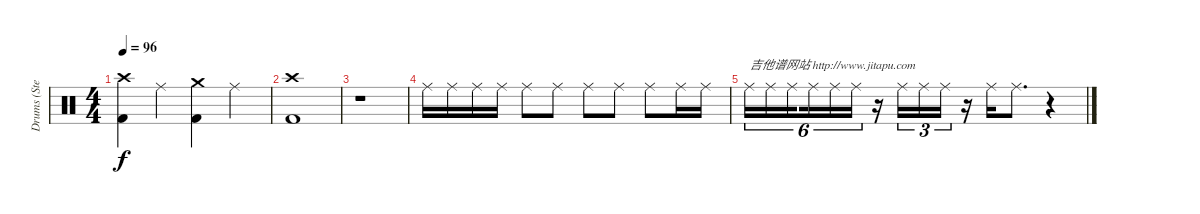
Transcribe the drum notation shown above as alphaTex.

\track ("Drums (Steven)" "Drums (Ste") {instrument percussion}
\staff {score}
\articulation defaults
\ts (4 4)
\tempo 96
\clef neutral
\ks c
("Crash high (hit)" "Kick (hit) 2").4{dy f} "Ride (middle)".4 ("Crash medium (hit)" "Kick (hit) 2").4 "Ride (middle)".4 |
("Crash high (hit)" "Kick (hit) 2").1 |
r.1 |
"Ride (middle)".16 "Ride (middle)".16 "Ride (middle)".16 "Ride (middle)".16 "Ride (middle)".8 "Ride (middle)".8 "Ride (middle)".8 "Ride (middle)".8 "Ride (middle)".8 "Ride (middle)".16 "Ride (middle)".16 |
"Ride (middle)".16{tu (6 4) txt "吉他谱网站 http://www.jitapu.com"} "Ride (middle)".16{tu (6 4)} "Ride (middle)".16{tu (6 4) beam splitsecondary} "Ride (middle)".16{tu (6 4)} "Ride (middle)".16{tu (6 4)} "Ride (middle)".16{tu (6 4)} r.16 "Ride (middle)".16{tu (3 2)} "Ride (middle)".16{tu (3 2)} "Ride (middle)".16{tu (3 2)} r.16 "Ride (middle)".16 "Ride (middle)".8{d} r.4
